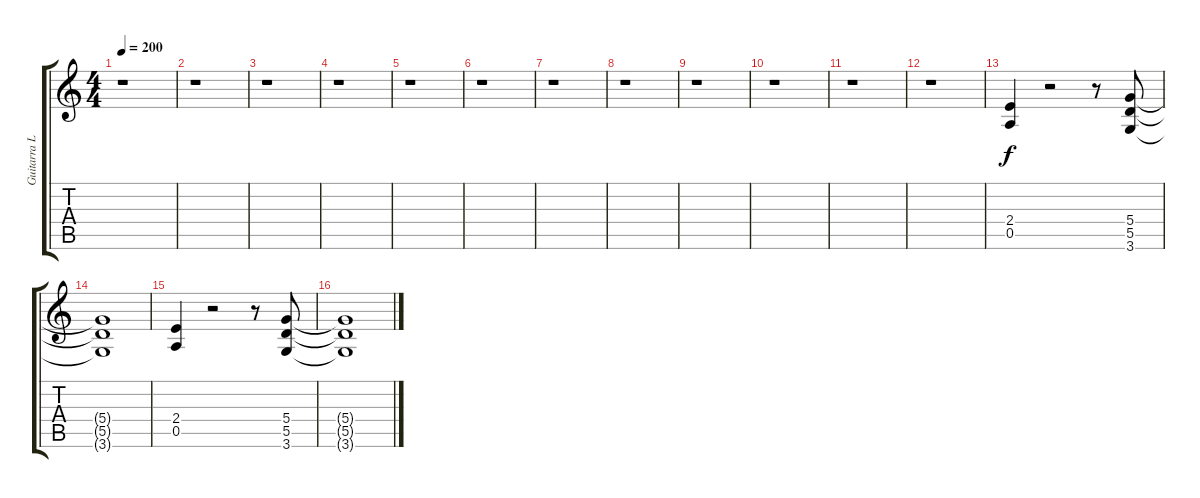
\track ("Guitarra Líder" "Guitarra L") {instrument distortionguitar}
\staff {score tabs}
\tuning (E4 B3 G3 D3 A2 E2) {hide}
\ts (4 4)
\tempo 200
\clef g2
\ks c
r.1{dy f} |
r.1 |
r.1 |
r.1 |
r.1 |
r.1 |
r.1 |
r.1 |
r.1 |
r.1 |
r.1 |
r.1 |
(2.4 0.5).4 r.2 r.8 (5.4 5.5 3.6).8 |
(5.4{t} 5.5{t} 3.6{t}).1 |
(2.4 0.5).4 r.2 r.8 (5.4 5.5 3.6).8 |
(5.4{t} 5.5{t} 3.6{t}).1
